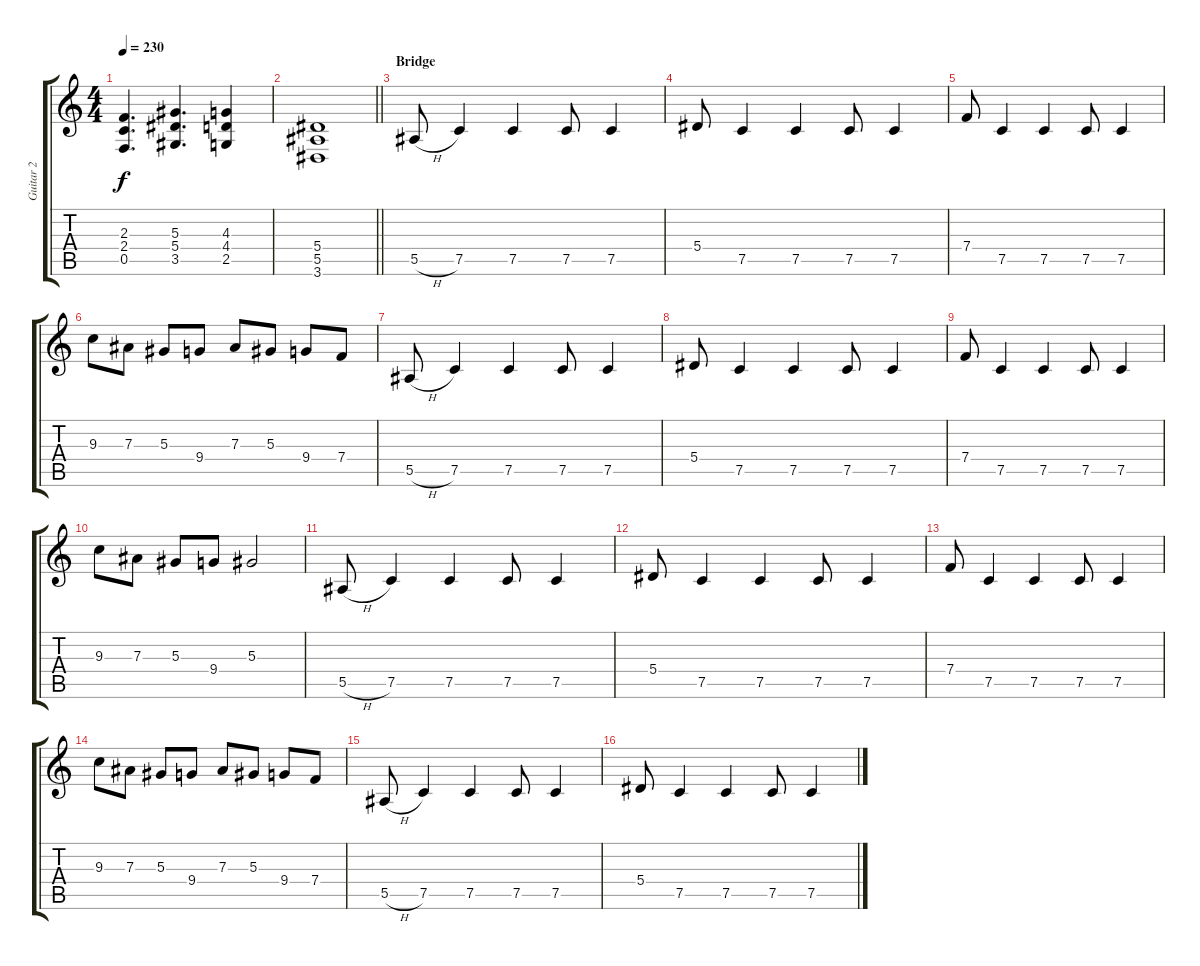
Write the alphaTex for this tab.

\track ("Guitar 2" "Guitar 2") {instrument distortionguitar}
\staff {score tabs}
\tuning (C4 G3 Eb3 Bb2 F2 C2) {hide}
\ts (4 4)
\tempo 230
\clef g2
\ks c
(2.3 2.4 0.5).4{d dy f} (5.3 5.4 3.5).4{d} (4.3 4.4 2.5).4 |
\barLineRight lightlight
(5.4 5.5 3.6).1 |
\section ("" "Bridge")
5.5{h}.8 7.5.4 7.5.4 7.5.8 7.5.4 |
5.4.8 7.5.4 7.5.4 7.5.8 7.5.4 |
7.4.8 7.5.4 7.5.4 7.5.8 7.5.4 |
9.3.8 7.3.8 5.3.8 9.4.8 7.3.8 5.3.8 9.4.8 7.4.8 |
5.5{h}.8 7.5.4 7.5.4 7.5.8 7.5.4 |
5.4.8 7.5.4 7.5.4 7.5.8 7.5.4 |
7.4.8 7.5.4 7.5.4 7.5.8 7.5.4 |
9.3.8 7.3.8 5.3.8 9.4.8 5.3.2 |
5.5{h}.8 7.5.4 7.5.4 7.5.8 7.5.4 |
5.4.8 7.5.4 7.5.4 7.5.8 7.5.4 |
7.4.8 7.5.4 7.5.4 7.5.8 7.5.4 |
9.3.8 7.3.8 5.3.8 9.4.8 7.3.8 5.3.8 9.4.8 7.4.8 |
5.5{h}.8 7.5.4 7.5.4 7.5.8 7.5.4 |
5.4.8 7.5.4 7.5.4 7.5.8 7.5.4
